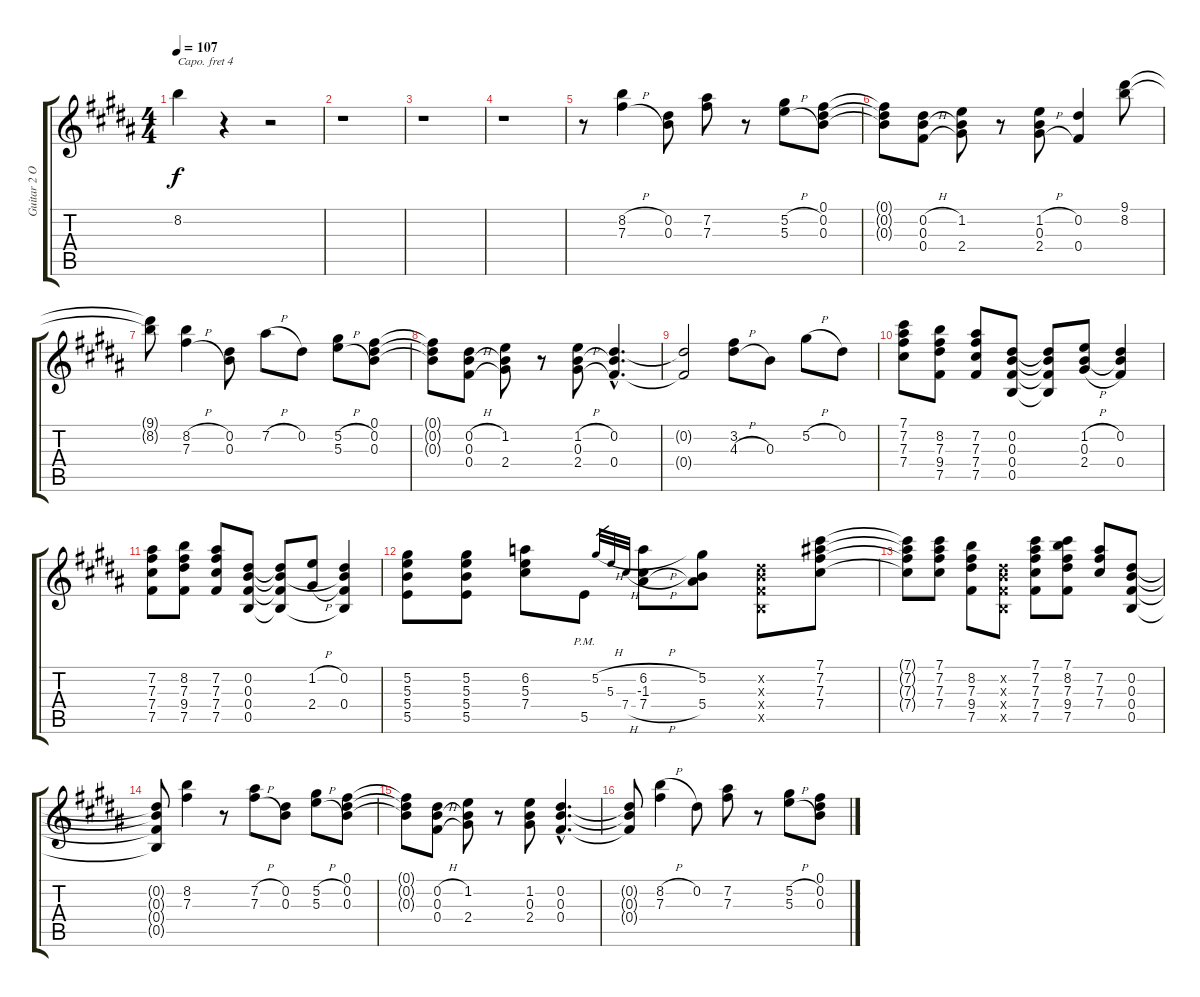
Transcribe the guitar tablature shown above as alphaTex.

\track ("Guitar 2 Open G/Capo4" "Guitar 2 O") {instrument overdrivenguitar}
\staff {score tabs}
\capo 4
\tuning (D4 B3 G3 D3 G2 D2) {hide}
\ts (4 4)
\tempo 107
\clef g2
\ks b
8.2.4{dy f instrument overdrivenguitar} r.4 r.2 |
r.1 |
r.1 |
r.1 |
r.8 (8.2{h} 7.3{h}).4 (0.2 0.3).8 (7.2 7.3).8 r.8 (5.2{h} 5.3{h}).8 (0.1 0.2 0.3).8 |
(0.1{t} 0.2{t} 0.3{t}).8 (0.2{h} 0.3 0.4{h}).8 (1.2 0.3{t} 2.4).8 r.8 (1.2{h} 0.3 2.4{h}).8 (0.2 0.4).4 (9.1 8.2).8 |
(9.1{t} 8.2{t}).8 (8.2{h} 7.3{h}).4 (0.2 0.3).8 7.2{h}.8 0.2.8 (5.2{h} 5.3{h}).8 (0.1 0.2 0.3).8 |
(0.1{t} 0.2{t} 0.3{t}).8 (0.2{h} 0.3 0.4{h}).8 (1.2 0.3{t} 2.4).8 r.8 (1.2{h} 0.3 2.4{h}).8 (0.2{hac} 0.3{hac t} 0.4{hac}).4{d} |
(0.2{t} 0.4{t}).2 (3.2 4.3{h}).8 0.3.8 5.2{h}.8 0.2.8 |
(7.1 7.2 7.3 7.4).8 (8.2 7.3 9.4 7.5).8 (7.2 7.3 7.4 7.5).8 (0.2 0.3 0.4 0.5).8 (0.2{t} 0.3{t} 0.4{t} 0.5{t}).8 (1.2{h} 0.3 2.4{h}).8 (0.2 0.3{t} 0.4).4 |
(7.2 7.3 7.4 7.5).8 (8.2 7.3 9.4 7.5).8 (7.2 7.3 7.4 7.5).8 (0.2 0.3 0.4 0.5).8 (0.2{t} 0.3{t} 0.4{t} 0.5{t}).8 (1.2{h} 2.4{h}).8 (0.2 0.3{t} 0.4 0.5{t}).4 |
(5.2 5.3 5.4 5.5).8 (5.2 5.3 5.4 5.5).8 (6.2 5.3 7.4).8 5.5{pm}.8 5.2{h}.32{gr} 5.3.32{gr} 7.4{h}.32{gr} (6.2{h} -1.3 7.4{h}).8 (5.2 -1.3{t} 5.4).8 (0.2{x} 0.3{x} 0.4{x} 0.5{x}).8 (7.1 7.2 7.3 7.4).8 |
(7.1{t} 7.2{t} 7.3{t} 7.4{t}).8 (7.1 7.2 7.3 7.4).8 (8.2 7.3 9.4 7.5).8 (0.2{x} 0.3{x} 0.4{x} 0.5{x}).8 (7.1 7.2 7.3 7.4 7.5).8 (7.1 8.2 7.3 9.4 7.5).8 (7.2 7.3 7.4).8 (0.2 0.3 0.4 0.5).8 |
(0.2{t} 0.3{t} 0.4{t} 0.5{t}).8 (8.2 7.3).4 r.8 (7.2{h} 7.3{h}).8 (0.2 0.3).8 (5.2{h} 5.3{h}).8 (0.1 0.2 0.3).8 |
(0.1{t} 0.2{t} 0.3{t}).8 (0.2{h} 0.3 0.4{h}).8 (1.2 0.3{t} 2.4).8 r.8 (1.2 0.3 2.4).8 (0.2{hac} 0.3{hac} 0.4{hac}).4{d} |
(0.2{t} 0.3{t} 0.4{t}).8 (8.2{h} 7.3).4 0.2.8 (7.2 7.3).8 r.8 (5.2{h} 5.3{h}).8 (0.1 0.2 0.3).8
